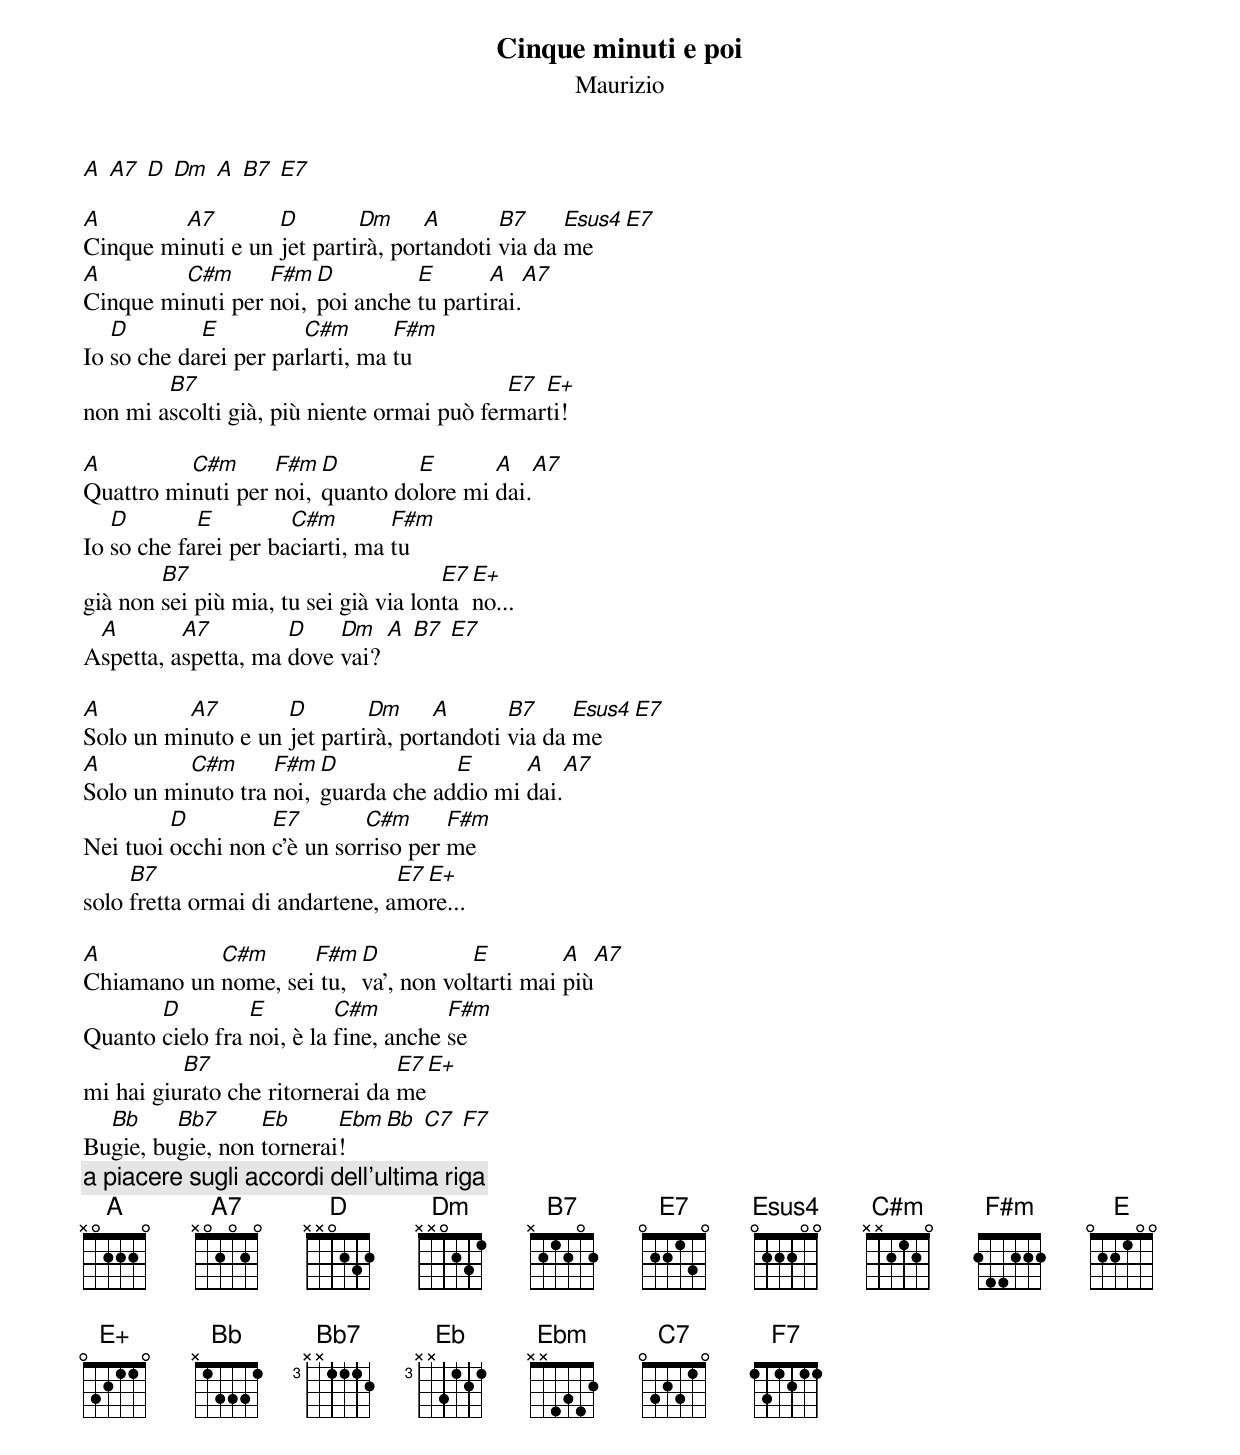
{title: Cinque minuti e poi}
{subtitle: Maurizio}
{define: E+ base-fret 0 frets 0 3 2 1 1 0}

[A] [A7] [D] [Dm] [A] [B7] [E7]

[A]Cinque mi[A7]nuti e un [D]jet parti[Dm]rà, por[A]tandoti [B7]via da [Esus4]me [E7]
[A]Cinque mi[C#m]nuti per [F#m]noi, [D]poi anche [E]tu parti[A]rai.[A7]
Io [D]so che da[E]rei per par[C#m]larti, ma [F#m]tu
non mi a[B7]scolti già, più niente ormai può fer[E7]mar[E+]ti!

[A]Quattro mi[C#m]nuti per [F#m]noi, [D]quanto do[E]lore mi [A]dai.[A7]
Io [D]so che fa[E]rei per ba[C#m]ciarti, ma [F#m]tu
già non [B7]sei più mia, tu sei già via lon[E7]ta[E+]no...
A[A]spetta, a[A7]spetta, ma [D]dove [Dm]vai? [A] [B7] [E7]

[A]Solo un mi[A7]nuto e un [D]jet parti[Dm]rà, por[A]tandoti [B7]via da [Esus4]me [E7]
[A]Solo un mi[C#m]nuto tra [F#m]noi, [D]guarda che ad[E]dio mi [A]dai.[A7]
Nei tuoi [D]occhi non [E7]c'è un sor[C#m]riso per [F#m]me
solo [B7]fretta ormai di andartene, a[E7]mo[E+]re...

[A]Chiamano un [C#m]nome, sei[F#m] tu,  [D]va', non vol[E]tarti mai [A]più[A7]
Quanto [D]cielo fra [E]noi, è la [C#m]fine, anche [F#m]se
mi hai giu[B7]rato che ritornerai da [E7]me[E+]
Bu[Bb]gie, bu[Bb7]gie, non [Eb]tornerai[Ebm]! [Bb] [C7] [F7]
{c: a piacere sugli accordi dell'ultima riga}
